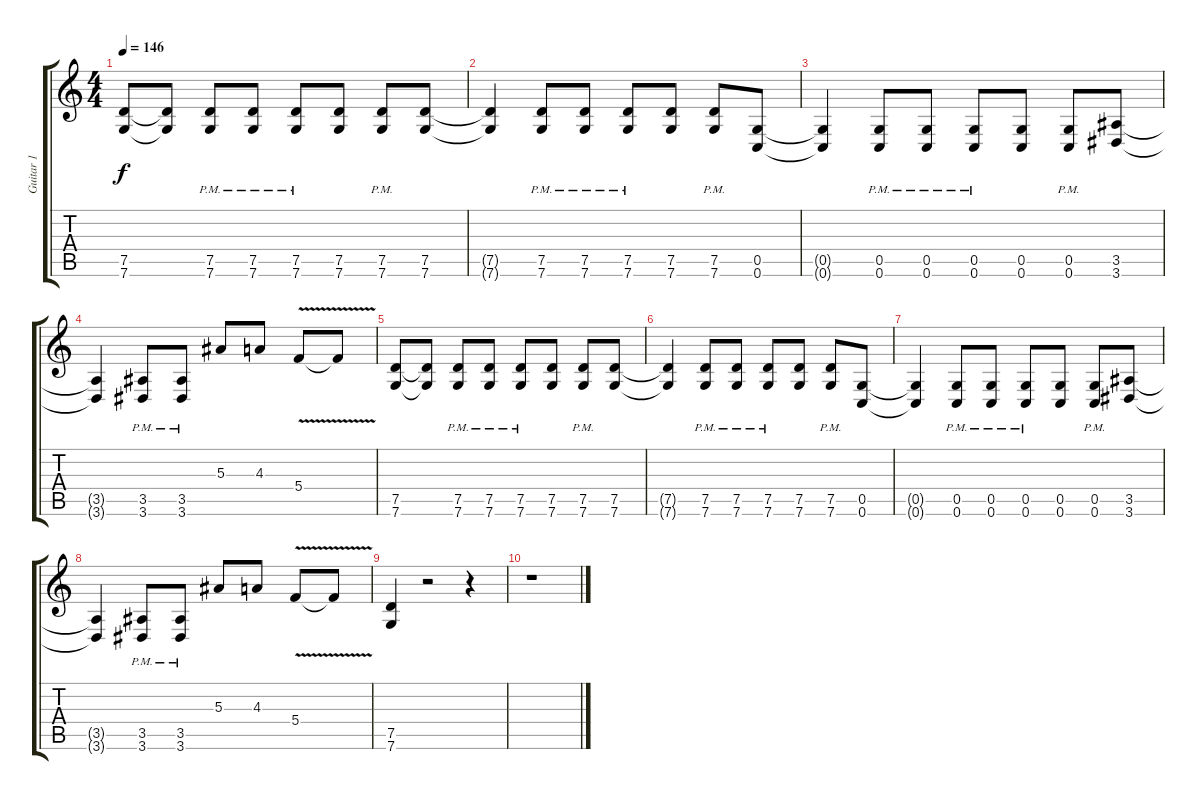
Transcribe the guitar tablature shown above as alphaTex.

\track ("Guitar 1" "Guitar 1") {instrument distortionguitar}
\staff {score tabs}
\tuning (D4 A3 F3 C3 G2 C2) {hide}
\ts (4 4)
\tempo 146
\clef g2
\ks c
(7.5 7.6).8{dy f} (7.5{t} 7.6{t}).8 (7.5{pm} 7.6{pm}).8 (7.5{pm} 7.6{pm}).8 (7.5{pm} 7.6{pm}).8 (7.5 7.6).8 (7.5{pm} 7.6{pm}).8 (7.5 7.6).8 |
(7.5{t} 7.6{t}).4 (7.5{pm} 7.6{pm}).8 (7.5{pm} 7.6{pm}).8 (7.5{pm} 7.6{pm}).8 (7.5 7.6).8 (7.5{pm} 7.6{pm}).8 (0.5 0.6).8 |
(0.5{t} 0.6{t}).4 (0.5{pm} 0.6{pm}).8 (0.5{pm} 0.6{pm}).8 (0.5{pm} 0.6{pm}).8 (0.5 0.6).8 (0.5{pm} 0.6{pm}).8 (3.5 3.6).8 |
(3.5{t} 3.6{t}).4 (3.5{pm} 3.6{pm}).8 (3.5{pm} 3.6{pm}).8 5.3.8 4.3.8 5.4{v}.8 5.4{t}.8 |
(7.5 7.6).8 (7.5{t} 7.6{t}).8 (7.5{pm} 7.6{pm}).8 (7.5{pm} 7.6{pm}).8 (7.5{pm} 7.6{pm}).8 (7.5 7.6).8 (7.5{pm} 7.6{pm}).8 (7.5 7.6).8 |
(7.5{t} 7.6{t}).4 (7.5{pm} 7.6{pm}).8 (7.5{pm} 7.6{pm}).8 (7.5{pm} 7.6{pm}).8 (7.5 7.6).8 (7.5{pm} 7.6{pm}).8 (0.5 0.6).8 |
(0.5{t} 0.6{t}).4 (0.5{pm} 0.6{pm}).8 (0.5{pm} 0.6{pm}).8 (0.5{pm} 0.6{pm}).8 (0.5 0.6).8 (0.5{pm} 0.6{pm}).8 (3.5 3.6).8 |
(3.5{t} 3.6{t}).4 (3.5{pm} 3.6{pm}).8 (3.5{pm} 3.6{pm}).8 5.3.8 4.3.8 5.4{v}.8 5.4{t}.8 |
(7.5 7.6).4 r.2 r.4 |
r.1
